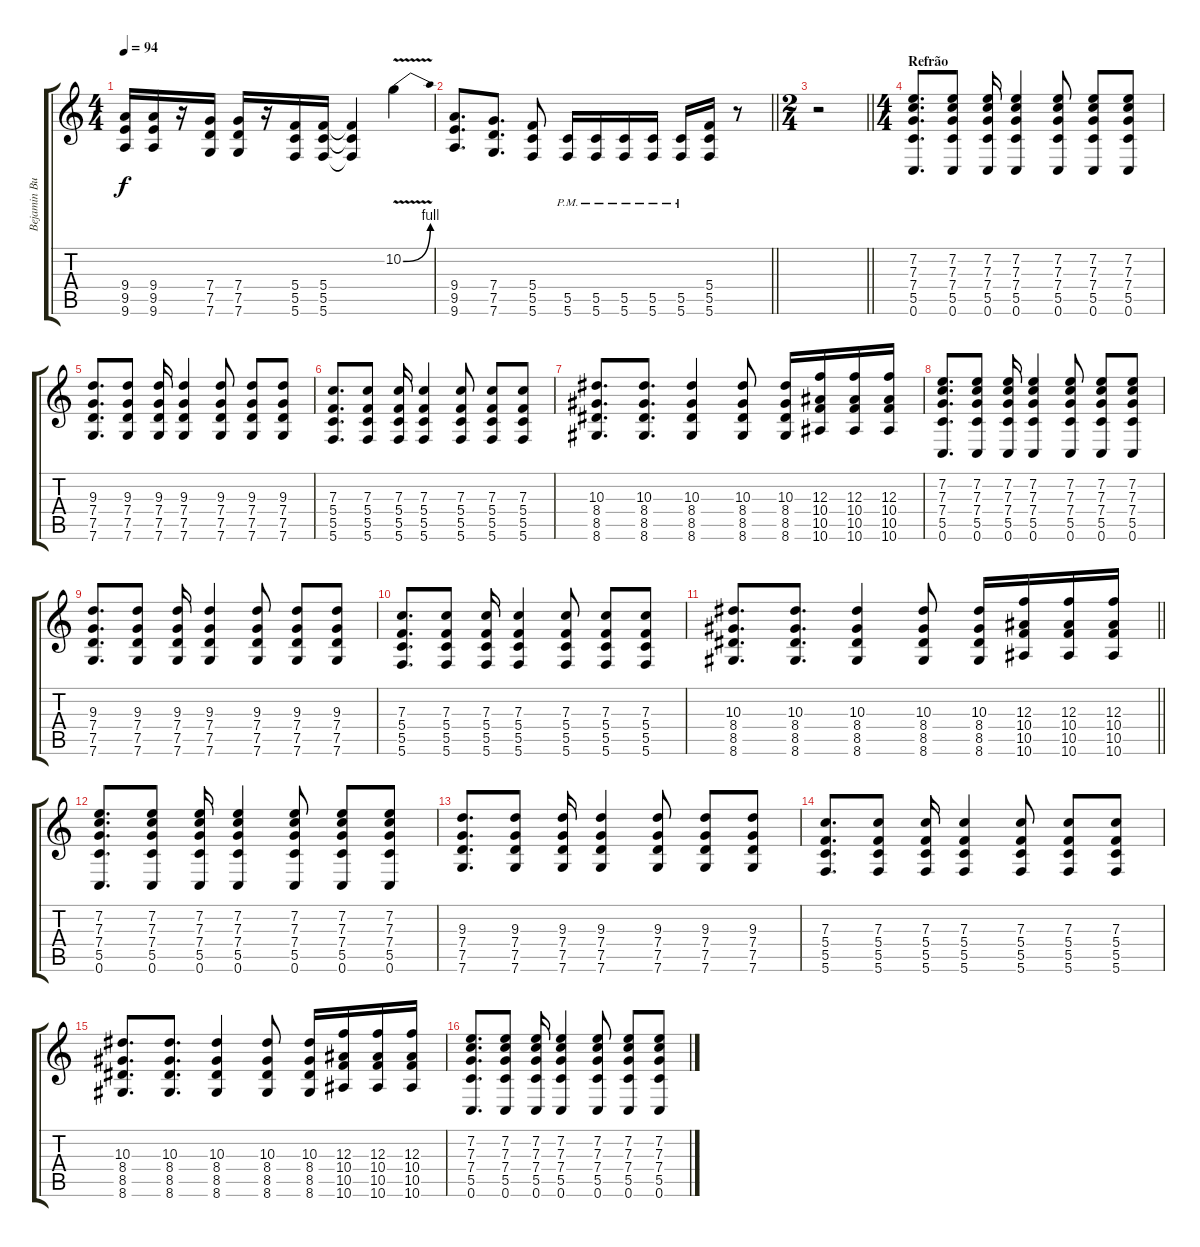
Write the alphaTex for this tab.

\track ("Bejamin Burnley" "Bejamin Bu") {instrument distortionguitar}
\staff {score tabs}
\tuning (D4 A3 F3 C3 G2 C2) {hide}
\ts (4 4)
\tempo 94
\clef g2
\ks c
(9.4 9.5 9.6).16{dy f} (9.4 9.5 9.6).16 r.16 (7.4 7.5 7.6).16 (7.4 7.5 7.6).16 r.16 (5.4 5.5 5.6).16 (5.4 5.5 5.6).16 (5.4{t} 5.5{t} 5.6{t}).4 10.2{be (bend 0 0 60 4) v}.4 |
\barLineRight lightlight
(9.4 9.5 9.6).8{d} (7.4 7.5 7.6).8{d} (5.4 5.5 5.6).8 (5.5{pm} 5.6{pm}).16 (5.5{pm} 5.6{pm}).16 (5.5{pm} 5.6{pm}).16 (5.5{pm} 5.6{pm}).16 (5.5{pm} 5.6{pm}).16 (5.4 5.5 5.6).16 r.8 |
\ts (2 4)
\barLineRight lightlight
r.2 |
\ts (4 4)
\section ("" "Refrão")
(7.2 7.3 7.4 5.5 0.6).8{d} (7.2 7.3 7.4 5.5 0.6).8 (7.2 7.3 7.4 5.5 0.6).16 (7.2 7.3 7.4 5.5 0.6).4 (7.2 7.3 7.4 5.5 0.6).8 (7.2 7.3 7.4 5.5 0.6).8 (7.2 7.3 7.4 5.5 0.6).8 |
(9.3 7.4 7.5 7.6).8{d} (9.3 7.4 7.5 7.6).8 (9.3 7.4 7.5 7.6).16 (9.3 7.4 7.5 7.6).4 (9.3 7.4 7.5 7.6).8 (9.3 7.4 7.5 7.6).8 (9.3 7.4 7.5 7.6).8 |
(7.3 5.4 5.5 5.6).8{d} (7.3 5.4 5.5 5.6).8 (7.3 5.4 5.5 5.6).16 (7.3 5.4 5.5 5.6).4 (7.3 5.4 5.5 5.6).8 (7.3 5.4 5.5 5.6).8 (7.3 5.4 5.5 5.6).8 |
(10.3 8.4 8.5 8.6).8{d} (10.3 8.4 8.5 8.6).8{d} (10.3 8.4 8.5 8.6).4 (10.3 8.4 8.5 8.6).8 (10.3 8.4 8.5 8.6).16 (12.3 10.4 10.5 10.6).16 (12.3 10.4 10.5 10.6).16 (12.3 10.4 10.5 10.6).16 |
(7.2 7.3 7.4 5.5 0.6).8{d} (7.2 7.3 7.4 5.5 0.6).8 (7.2 7.3 7.4 5.5 0.6).16 (7.2 7.3 7.4 5.5 0.6).4 (7.2 7.3 7.4 5.5 0.6).8 (7.2 7.3 7.4 5.5 0.6).8 (7.2 7.3 7.4 5.5 0.6).8 |
(9.3 7.4 7.5 7.6).8{d} (9.3 7.4 7.5 7.6).8 (9.3 7.4 7.5 7.6).16 (9.3 7.4 7.5 7.6).4 (9.3 7.4 7.5 7.6).8 (9.3 7.4 7.5 7.6).8 (9.3 7.4 7.5 7.6).8 |
(7.3 5.4 5.5 5.6).8{d} (7.3 5.4 5.5 5.6).8 (7.3 5.4 5.5 5.6).16 (7.3 5.4 5.5 5.6).4 (7.3 5.4 5.5 5.6).8 (7.3 5.4 5.5 5.6).8 (7.3 5.4 5.5 5.6).8 |
\barLineRight lightlight
(10.3 8.4 8.5 8.6).8{d} (10.3 8.4 8.5 8.6).8{d} (10.3 8.4 8.5 8.6).4 (10.3 8.4 8.5 8.6).8 (10.3 8.4 8.5 8.6).16 (12.3 10.4 10.5 10.6).16 (12.3 10.4 10.5 10.6).16 (12.3 10.4 10.5 10.6).16 |
(7.2 7.3 7.4 5.5 0.6).8{d} (7.2 7.3 7.4 5.5 0.6).8 (7.2 7.3 7.4 5.5 0.6).16 (7.2 7.3 7.4 5.5 0.6).4 (7.2 7.3 7.4 5.5 0.6).8 (7.2 7.3 7.4 5.5 0.6).8 (7.2 7.3 7.4 5.5 0.6).8 |
(9.3 7.4 7.5 7.6).8{d} (9.3 7.4 7.5 7.6).8 (9.3 7.4 7.5 7.6).16 (9.3 7.4 7.5 7.6).4 (9.3 7.4 7.5 7.6).8 (9.3 7.4 7.5 7.6).8 (9.3 7.4 7.5 7.6).8 |
(7.3 5.4 5.5 5.6).8{d} (7.3 5.4 5.5 5.6).8 (7.3 5.4 5.5 5.6).16 (7.3 5.4 5.5 5.6).4 (7.3 5.4 5.5 5.6).8 (7.3 5.4 5.5 5.6).8 (7.3 5.4 5.5 5.6).8 |
(10.3 8.4 8.5 8.6).8{d} (10.3 8.4 8.5 8.6).8{d} (10.3 8.4 8.5 8.6).4 (10.3 8.4 8.5 8.6).8 (10.3 8.4 8.5 8.6).16 (12.3 10.4 10.5 10.6).16 (12.3 10.4 10.5 10.6).16 (12.3 10.4 10.5 10.6).16 |
(7.2 7.3 7.4 5.5 0.6).8{d} (7.2 7.3 7.4 5.5 0.6).8 (7.2 7.3 7.4 5.5 0.6).16 (7.2 7.3 7.4 5.5 0.6).4 (7.2 7.3 7.4 5.5 0.6).8 (7.2 7.3 7.4 5.5 0.6).8 (7.2 7.3 7.4 5.5 0.6).8
